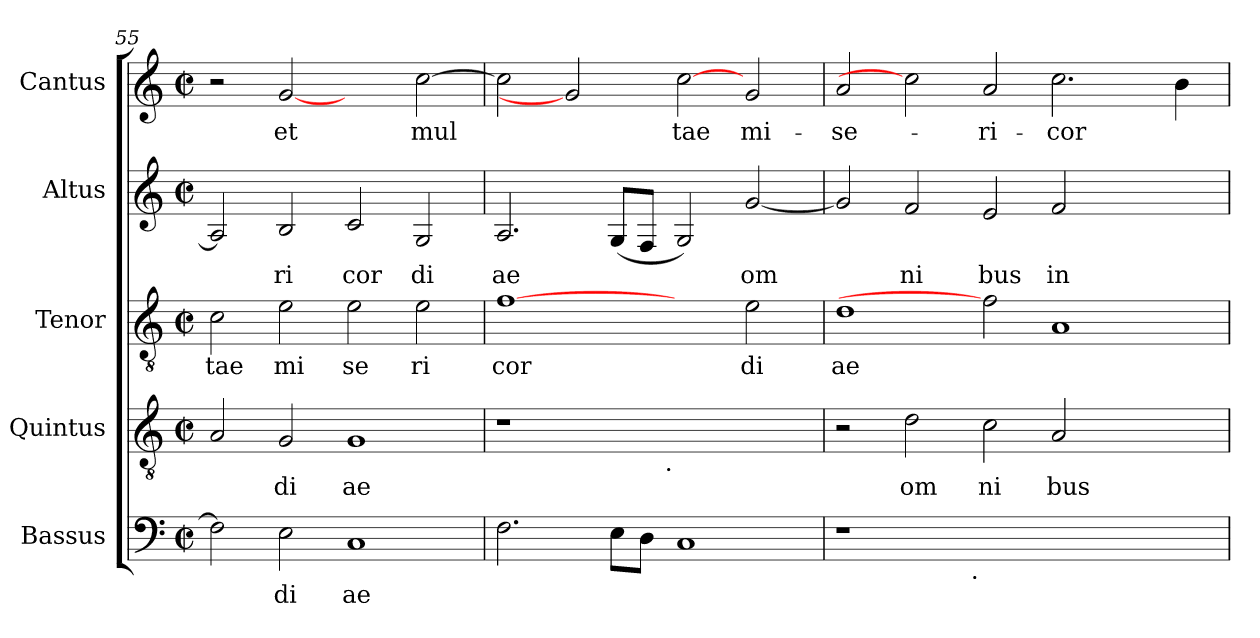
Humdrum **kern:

**kern	**text	**kern	**text	**kern	**text	**kern	**text	**kern	**text
*part5	*part5	*part4	*part4	*part3	*part3	*part2	*part2	*part1	*part1
*staff5	*staff5	*staff4	*staff4	*staff3	*staff3	*staff2	*staff2	*staff1	*staff1
*I"Bassus	*	*I"Quintus	*	*I"Tenor	*	*I"Altus	*	*I"Cantus	*
*clefF4	*	*clefGv2	*	*clefGv2	*	*clefG2	*	*clefG2	*
*k[]	*	*k[]	*	*k[]	*	*k[]	*	*k[]	*
*C:	*	*C:	*	*C:	*	*C:	*	*C:	*
*M2/2	*	*M2/2	*	*M2/2	*	*M2/2	*	*M2/2	*
*met(c|)	*	*met(c|)	*	*met(c|)	*	*met(c|)	*	*met(c|)	*
=55	=55	=55	=55	=55	=55	=55	=55	=55	=55
!	!LO:LY:b:cj	!	!LO:LY:b	!	!LO:LY:b	!	!LO:LY:b:cj	!	!
2F\]	.	2A/	.	2c\	tae	2A/]	.	2r	.
!	!LO:LY:b:cj	!	!LO:LY:b	!	!LO:LY:b	!	!LO:LY:b:cj	!	!LO:LY:b:cj
2E\	di	2G/	di	2e\	mi	2B/	ri	[2g	et
!	!LO:LY:b:cj	!	!LO:LY:b	!	!LO:LY:b	!	!LO:LY:b:cj	!	!
1C	ae	1G	ae	2e\	se	2c/	cor	2ryy	.
!	!	!	!	!	!LO:LY:b	!	!LO:LY:b:cj	!	!LO:LY:b:cj
.	.	.	.	2e\	ri	2G/	di	[>2cc\	mul-
=56	=56	=56	=56	=56	=56	=56	=56	=56	=56
!	!LO:LY:b:cj	!	!	!	!LO:LY:b	!	!LO:LY:b:cj	!	!LO:LY:b:cj
*	*	*^	*	*	*	*	*	*	*
2.F\	.	1r	2ryy	.	[1f	cor	2.A/	ae	2cc\]	--
.	.	.	4...ryy	.	.	.	.	.	2g]	.
!	!LO:LY:b:cj	!	!	!	!	!	!	!LO:LY:b:cj	!	!
8E\L	.	.	.	.	.	.	(>8G/L	.	.	.
!	!LO:LY:b:cj	!	!	!	!	!	!	!LO:LY:b:cj	!	!
8D\J	.	.	.	.	.	.	8F/J	.	.	.
!	!	!	!LO:TX:b:t=.	!	!	!	!	!	!	!
.	.	.	1ryy	.	.	.	.	.	.	.
!	!LO:LY:b:cj	!	!	!	!	!	!	!LO:LY:b:cj	!	!LO:LY:b:cj
1C	.	1ryy	.	.	2ryy	.	2G/)	.	[2cc	-tae
!	!	!	!	!	!	!LO:LY:b	!	!LO:LY:b:cj	!	!LO:LY:b:cj
.	.	.	.	.	2e\	di	[<2g/	om	2g/	mi-
.	.	.	32ryy	.	.	.	.	.	.	.
=57	=57	=57	=57	=57	=57	=57	=57	=57	=57	=57
!	!	!	!	!	!	!LO:LY:b	!	!LO:LY:b:cj	!	!LO:LY:b:cj
*^	*	*v	*v	*	*	*	*	*	*	*
1r	2ryy	.	2r	.	1d	ae	2g/]	.	2a/	-se-
!	!	!	!	!LO:LY:b	!	!	!	!LO:LY:b:cj	!	!
.	4...ryy	.	2d\	om	.	.	2f/	ni	2cc]	.
!	!LO:TX:b:t=.	!	!	!	!	!	!	!	!	!
.	1ryy	.	.	.	.	.	.	.	.	.
!	!	!	!	!LO:LY:b	!	!	!	!LO:LY:b:cj	!	!LO:LY:b:cj
1.ryy	.	.	2c\	ni	2f]	.	2e/	bus	2a/	-ri-
!	!	!	!	!LO:LY:b	!	!LO:LY:b	!	!LO:LY:b:cj	!	!LO:LY:b:cj
.	.	.	2A/	bus	1A	.	2f/	in	2.cc\	-cor-
.	2ryy	.	.	.	.	.	.	.	.	.
.	.	.	2ryy	.	.	.	2ryy	.	.	.
!	!	!	!	!	!	!	!	!	!	!LO:LY:b:cj
.	.	.	.	.	.	.	.	.	4b\	--
.	32ryy	.	.	.	.	.	.	.	.	.
*v	*v	*	*	*	*	*	*	*	*	*
=	=	=	=	=	=	=	=	=	=
*-	*-	*-	*-	*-	*-	*-	*-	*-	*-
